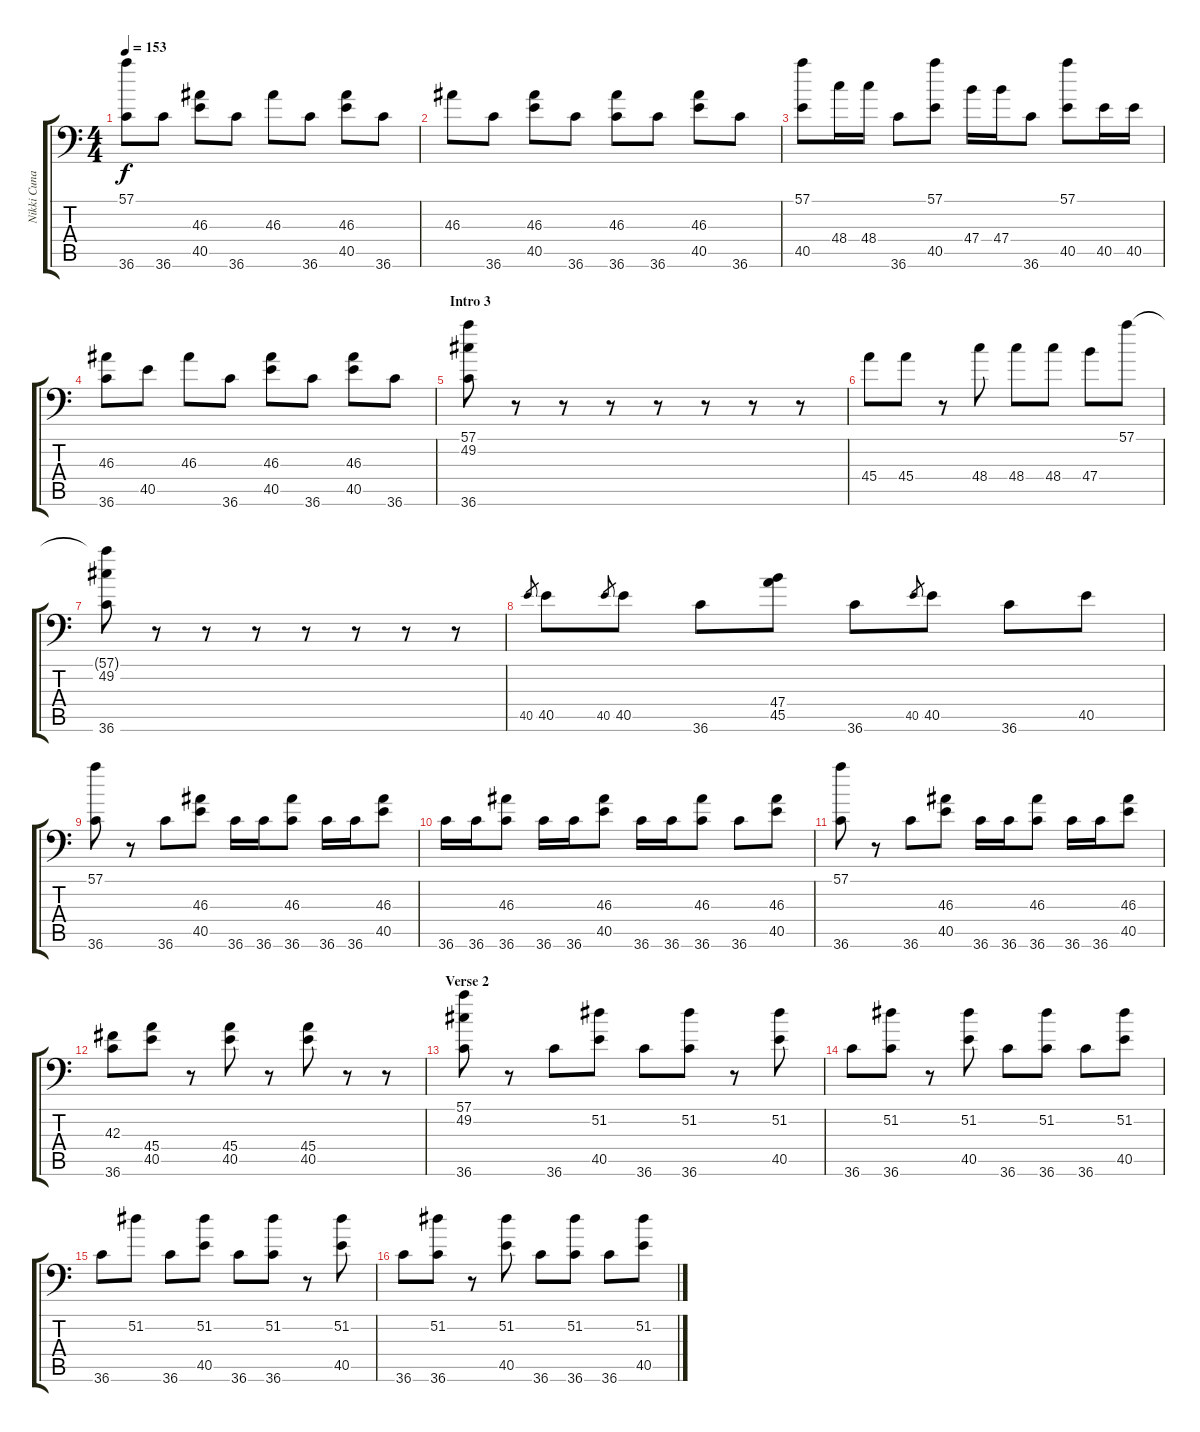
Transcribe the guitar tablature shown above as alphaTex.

\track ("Nikki Cuna" "Nikki Cuna") {instrument acousticgrandpiano}
\staff {score tabs}
\tuning (C-1 C-1 C-1 C-1 C-1 C-1) {hide}
\ts (4 4)
\tempo 153
\clef f4
\ks c
(57.1 36.6).8{dy f} 36.6.8 (46.3 40.5).8 36.6.8 46.3.8 36.6.8 (46.3 40.5).8 36.6.8 |
46.3.8 36.6.8 (46.3 40.5).8 36.6.8 (46.3 36.6).8 36.6.8 (46.3 40.5).8 36.6.8 |
(57.1 40.5).8 48.4.16 48.4.16 36.6.8 (57.1 40.5).8 47.4.16 47.4.16 36.6.8 (57.1 40.5).8 40.5.16 40.5.16 |
(46.3 36.6).8 40.5.8 46.3.8 36.6.8 (46.3 40.5).8 36.6.8 (46.3 40.5).8 36.6.8 |
\section ("" "Intro 3")
(57.1 49.2 36.6).8 r.8 r.8 r.8 r.8 r.8 r.8 r.8 |
45.4.8 45.4.8 r.8 48.4.8 48.4.8 48.4.8 47.4.8 57.1.8 |
(57.1{t} 49.2 36.6).8 r.8 r.8 r.8 r.8 r.8 r.8 r.8 |
40.5.8{gr} 40.5.8 40.5.8{gr} 40.5.8 36.6.8 (47.4 45.5).8 36.6.8 40.5.8{gr} 40.5.8 36.6.8 40.5.8 |
(57.1 36.6).8 r.8 36.6.8 (46.3 40.5).8 36.6.16 36.6.16 (46.3 36.6).8 36.6.16 36.6.16 (46.3 40.5).8 |
36.6.16 36.6.16 (46.3 36.6).8 36.6.16 36.6.16 (46.3 40.5).8 36.6.16 36.6.16 (46.3 36.6).8 36.6.8 (46.3 40.5).8 |
(57.1 36.6).8 r.8 36.6.8 (46.3 40.5).8 36.6.16 36.6.16 (46.3 36.6).8 36.6.16 36.6.16 (46.3 40.5).8 |
(42.3 36.6).8 (45.4 40.5).8 r.8 (45.4 40.5).8 r.8 (45.4 40.5).8 r.8 r.8 |
\section ("" "Verse 2")
(57.1 49.2 36.6).8 r.8 36.6.8 (51.2 40.5).8 36.6.8 (51.2 36.6).8 r.8 (51.2 40.5).8 |
36.6.8 (51.2 36.6).8 r.8 (51.2 40.5).8 36.6.8 (51.2 36.6).8 36.6.8 (51.2 40.5).8 |
36.6.8 51.2.8 36.6.8 (51.2 40.5).8 36.6.8 (51.2 36.6).8 r.8 (51.2 40.5).8 |
36.6.8 (51.2 36.6).8 r.8 (51.2 40.5).8 36.6.8 (51.2 36.6).8 36.6.8 (51.2 40.5).8
